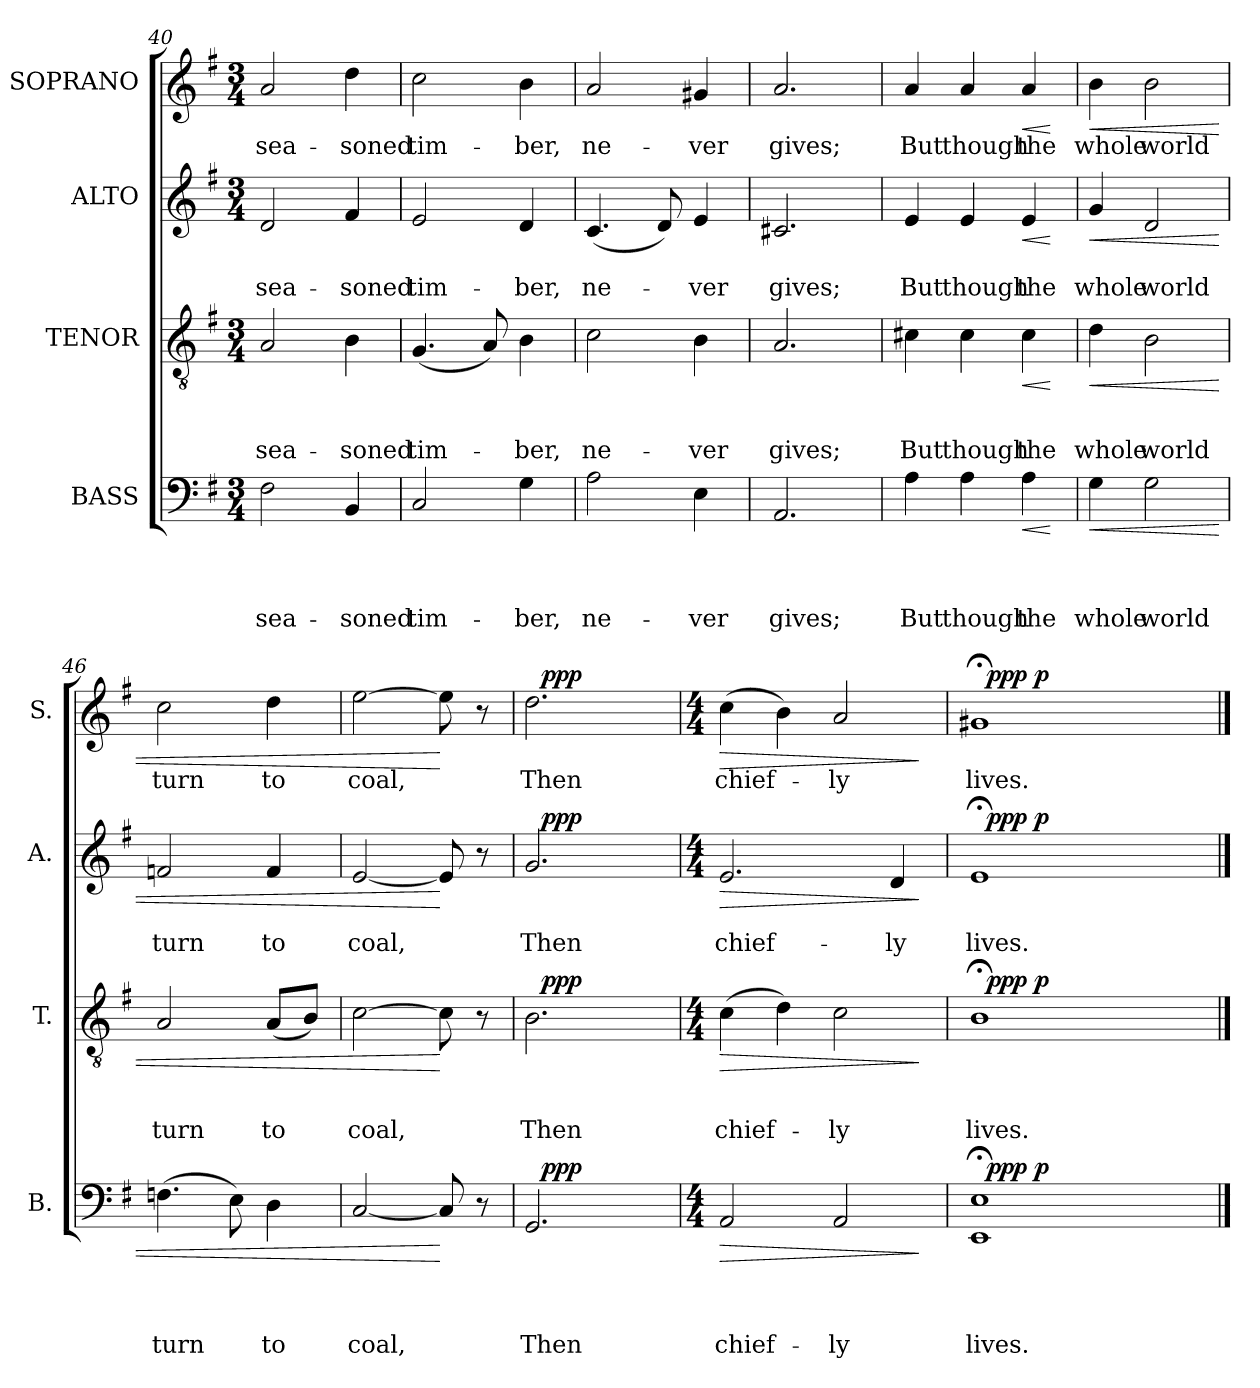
**kern	**text	**text	**text	**text	**dynam	**kern	**text	**text	**text	**dynam	**kern	**text	**text	**dynam	**kern	**text	**dynam
*part4	*part4	*part4	*part4	*part4	*part4	*part3	*part3	*part3	*part3	*part3	*part2	*part2	*part2	*part2	*part1	*part1	*part1
*staff4	*staff4	*staff4	*staff4	*staff4	*staff4	*staff3	*staff3	*staff3	*staff3	*staff3	*staff2	*staff2	*staff2	*staff2	*staff1	*staff1	*staff1
*I"BASS	*	*	*	*	*	*I"TENOR	*	*	*	*	*I"ALTO	*	*	*	*I"SOPRANO	*	*
*I'B.	*	*	*	*	*	*I'T.	*	*	*	*	*I'A.	*	*	*	*I'S.	*	*
*clefF4	*	*	*	*	*	*clefGv2	*	*	*	*	*clefG2	*	*	*	*clefG2	*	*
*k[f#]	*	*	*	*	*	*k[f#]	*	*	*	*	*k[f#]	*	*	*	*k[f#]	*	*
*G:	*	*	*	*	*	*G:	*	*	*	*	*G:	*	*	*	*G:	*	*
*M3/4	*	*	*	*	*	*M3/4	*	*	*	*	*M3/4	*	*	*	*M3/4	*	*
=40	=40	=40	=40	=40	=40	=40	=40	=40	=40	=40	=40	=40	=40	=40	=40	=40	=40
!	!	!	!	!LO:LY:b	!	!	!	!	!LO:LY:b	!	!	!	!LO:LY:b	!	!	!LO:LY:b	!
2F#\	.	.	.	sea-	.	2A/	.	.	sea-	.	2d/	.	sea-	.	2a/	sea-	.
!	!	!	!	!LO:LY:b	!	!	!	!	!LO:LY:b	!	!	!	!LO:LY:b	!	!	!LO:LY:b	!
4BB/	.	.	.	-soned	.	4B\	.	.	-soned	.	4f#/	.	-soned	.	4dd\	-soned	.
=41	=41	=41	=41	=41	=41	=41	=41	=41	=41	=41	=41	=41	=41	=41	=41	=41	=41
!	!	!	!	!LO:LY:b	!	!	!	!	!LO:LY:b	!	!	!	!LO:LY:b	!	!	!LO:LY:b	!
2C/	.	.	.	tim-	.	(<4.G/	.	.	tim-	.	2e/	.	tim-	.	2cc\	tim-	.
.	.	.	.	.	.	8A/)	.	.	.	.	.	.	.	.	.	.	.
!	!	!	!	!LO:LY:b	!	!	!	!	!LO:LY:b	!	!	!	!LO:LY:b	!	!	!LO:LY:b	!
4G\	.	.	.	-ber,	.	4B\	.	.	-ber,	.	4d/	.	-ber,	.	4b\	-ber,	.
=42	=42	=42	=42	=42	=42	=42	=42	=42	=42	=42	=42	=42	=42	=42	=42	=42	=42
!	!	!	!	!LO:LY:b	!	!	!	!	!LO:LY:b	!	!	!	!LO:LY:b	!	!	!LO:LY:b	!
2A\	.	.	.	ne-	.	2c\	.	.	ne-	.	(<4.c/	.	ne-	.	2a/	ne-	.
.	.	.	.	.	.	.	.	.	.	.	8d/)	.	.	.	.	.	.
!	!	!	!	!LO:LY:b	!	!	!	!	!LO:LY:b	!	!	!	!LO:LY:b	!	!	!LO:LY:b	!
4E\	.	.	.	-ver	.	4B\	.	.	-ver	.	4e/	.	-ver	.	4g#X/	-ver	.
=43	=43	=43	=43	=43	=43	=43	=43	=43	=43	=43	=43	=43	=43	=43	=43	=43	=43
!	!	!	!	!LO:LY:b	!	!	!	!	!LO:LY:b	!	!	!	!LO:LY:b	!	!	!LO:LY:b	!
2.AA/	.	.	.	gives;	.	2.A/	.	.	gives;	.	2.c#X/	.	gives;	.	2.a/	gives;	.
=44	=44	=44	=44	=44	=44	=44	=44	=44	=44	=44	=44	=44	=44	=44	=44	=44	=44
!	!	!	!	!LO:LY:b	!	!	!	!	!LO:LY:b	!	!	!	!LO:LY:b	!	!	!LO:LY:b	!
4A\	.	.	.	But	.	4c#X\	.	.	But	.	4e/	.	But	.	4a/	But	.
!	!	!	!	!LO:LY:b	!	!	!	!	!LO:LY:b	!	!	!	!LO:LY:b	!	!	!LO:LY:b	!
4A\	.	.	.	though	.	4c#\	.	.	though	.	4e/	.	though	.	4a/	though	.
!	!	!	!	!LO:LY:b	!LO:HP:b	!	!	!	!LO:LY:b	!LO:HP:b	!	!	!LO:LY:b	!LO:HP:b	!	!LO:LY:b	!LO:HP:b
4A\	.	.	.	the	<	4c#\	.	.	the	<	4e/	.	the	<	4a/	the	<
.	.	.	.	.	[	.	.	.	.	[	.	.	.	[	.	.	[
!!LO:LB:g=z
=45	=45	=45	=45	=45	=45	=45	=45	=45	=45	=45	=45	=45	=45	=45	=45	=45	=45
!	!	!	!	!LO:LY:b	!LO:HP:b	!	!	!	!LO:LY:b	!LO:HP:b	!	!	!LO:LY:b	!LO:HP:b	!	!LO:LY:b	!LO:HP:b
4G\	.	.	.	whole	<	4d\	.	.	whole	<	4g/	.	whole	<	4b\	whole	<
!	!	!	!	!LO:LY:b	!	!	!	!	!LO:LY:b	!	!	!	!LO:LY:b	!	!	!LO:LY:b	!
2G\	.	.	.	world	.	2B\	.	.	world	.	2d/	.	world	.	2b\	world	.
=46	=46	=46	=46	=46	=46	=46	=46	=46	=46	=46	=46	=46	=46	=46	=46	=46	=46
!	!	!	!	!LO:LY:b	!	!	!	!	!LO:LY:b	!	!	!	!LO:LY:b	!	!	!LO:LY:b	!
(>4.Fn\	.	.	.	turn	.	2A/	.	.	turn	.	2fn/	.	turn	.	2cc\	turn	.
8E\)	.	.	.	.	.	.	.	.	.	.	.	.	.	.	.	.	.
!	!	!	!	!LO:LY:b	!	!	!	!	!LO:LY:b	!	!	!	!LO:LY:b	!	!	!LO:LY:b	!
4D\	.	.	.	to	.	(<8A/L	.	.	to	.	4f/	.	to	.	4dd\	to	.
.	.	.	.	.	.	8B/J)	.	.	.	.	.	.	.	.	.	.	.
=47	=47	=47	=47	=47	=47	=47	=47	=47	=47	=47	=47	=47	=47	=47	=47	=47	=47
!	!	!	!	!LO:LY:b	!	!	!	!	!LO:LY:b	!	!	!	!LO:LY:b	!	!	!LO:LY:b	!
[<2C/	.	.	.	coal,	.	[>2c\	.	.	coal,	.	[<2e/	.	coal,	.	[>2ee\	coal,	.
8C/]	.	.	.	.	[	8c\]	.	.	.	[	8e/]	.	.	[	8ee\]	.	[
8r	.	.	.	.	.	8r	.	.	.	.	8r	.	.	.	8r	.	.
=48	=48	=48	=48	=48	=48	=48	=48	=48	=48	=48	=48	=48	=48	=48	=48	=48	=48
!	!	!	!	!LO:LY:b	!	!	!	!	!LO:LY:b	!	!	!	!LO:LY:b	!	!	!LO:LY:b	!
*^	*	*	*	*	*	*^	*	*	*	*	*^	*	*	*	*^	*	*
2.GG/	32ryy	.	.	.	Then	.	2.B\	32ryy	.	.	Then	.	2.g/	32ryy	.	Then	.	2.dd\	32ryy	Then	.
!	!	!	!	!	!	!LO:DY:a	!	!	!	!	!	!LO:DY:a	!	!	!	!	!LO:DY:a	!	!	!	!LO:DY:a
.	2ryy	.	.	.	.	ppp	.	2ryy	.	.	.	ppp	.	2ryy	.	.	ppp	.	2ryy	.	ppp
.	8..ryy	.	.	.	.	.	.	8..ryy	.	.	.	.	.	8..ryy	.	.	.	.	8..ryy	.	.
*v	*v	*	*	*	*	*	*	*	*	*	*	*	*v	*v	*	*	*	*v	*v	*	*
*	*	*	*	*	*	*v	*v	*	*	*	*	*	*	*	*	*	*	*
=49	=49	=49	=49	=49	=49	=49	=49	=49	=49	=49	=49	=49	=49	=49	=49	=49	=49
*M4/4	*	*	*	*	*	*M4/4	*	*	*	*	*M4/4	*	*	*	*M4/4	*	*
*^	*	*	*	*	*	*^	*	*	*	*	*^	*	*	*	*^	*	*
!	!	!	!	!	!	!	!	!	!	!	!	!	!	!	!	!	!	!LO:TX:a:B:t=poco rall.	!	!	!
!	!	!	!	!	!LO:LY:b	!LO:HP:b	!	!	!	!	!LO:LY:b	!LO:HP:b	!	!	!	!LO:LY:b	!LO:HP:b	!	!	!LO:LY:b	!LO:HP:b
*v	*v	*	*	*	*	*	*	*	*	*	*	*	*v	*v	*	*	*	*v	*v	*	*
*	*	*	*	*	*	*v	*v	*	*	*	*	*	*	*	*	*	*	*
2AA/	.	.	.	chief-	>	(>4c\	.	.	chief-	>	2.e/	.	chief-	>	(>4cc\	chief-	>
.	.	.	.	.	.	4d\)	.	.	.	.	.	.	.	.	4b\)	.	.
!	!	!	!	!LO:LY:b	!	!	!	!	!LO:LY:b	!	!	!	!	!	!	!LO:LY:b	!
2AA/	.	.	.	-ly	.	2c\	.	.	-ly	.	.	.	.	.	2a/	-ly	.
!	!	!	!	!	!	!	!	!	!	!	!	!	!LO:LY:b	!	!	!	!
.	.	.	.	.	.	.	.	.	.	.	4d/	.	-ly	.	.	.	.
.	.	.	.	.	]	.	.	.	.	]	.	.	.	]	.	.	]
=50	=50	=50	=50	=50	=50	=50	=50	=50	=50	=50	=50	=50	=50	=50	=50	=50	=50
!	!	!	!	!LO:LY:b	!	!	!	!	!LO:LY:b	!	!	!	!LO:LY:b	!	!	!LO:LY:b	!
*^	*	*	*	*	*	*^	*	*	*	*	*^	*	*	*	*^	*	*
*	*^	*	*	*	*	*	*	*^	*	*	*	*	*	*^	*	*	*	*	*^	*	*
1EE; 1E;	32ryy	8..ryy	.	.	.	lives.	.	1B;<	32ryy	8..ryy	.	.	lives.	.	1e;	32ryy	8..ryy	.	lives.	.	1g#X;	32ryy	8..ryy	lives.	.
!	!	!	!	!	!	!	!LO:DY:a	!	!	!	!	!	!	!LO:DY:a	!	!	!	!	!	!LO:DY:a	!	!	!	!	!LO:DY:a
.	2ryy	.	.	.	.	.	ppp	.	2ryy	.	.	.	.	ppp	.	2ryy	.	.	.	ppp	.	2ryy	.	.	ppp
!	!	!	!	!	!	!	!LO:DY:a	!	!	!	!	!	!	!LO:DY:a	!	!	!	!	!	!LO:DY:a	!	!	!	!	!LO:DY:a
.	.	2ryy	.	.	.	.	p	.	.	2ryy	.	.	.	p	.	.	2ryy	.	.	p	.	.	2ryy	.	p
.	4...ryy	.	.	.	.	.	.	.	4...ryy	.	.	.	.	.	.	4...ryy	.	.	.	.	.	4...ryy	.	.	.
.	.	4ryy	.	.	.	.	.	.	.	4ryy	.	.	.	.	.	.	4ryy	.	.	.	.	.	4ryy	.	.
.	.	32ryy	.	.	.	.	.	.	.	32ryy	.	.	.	.	.	.	32ryy	.	.	.	.	.	32ryy	.	.
*v	*v	*v	*	*	*	*	*	*	*	*	*	*	*	*	*v	*v	*v	*	*	*	*v	*v	*v	*	*
*	*	*	*	*	*	*v	*v	*v	*	*	*	*	*	*	*	*	*	*	*
==	==	==	==	==	==	==	==	==	==	==	==	==	==	==	==	==	==
*-	*-	*-	*-	*-	*-	*-	*-	*-	*-	*-	*-	*-	*-	*-	*-	*-	*-
